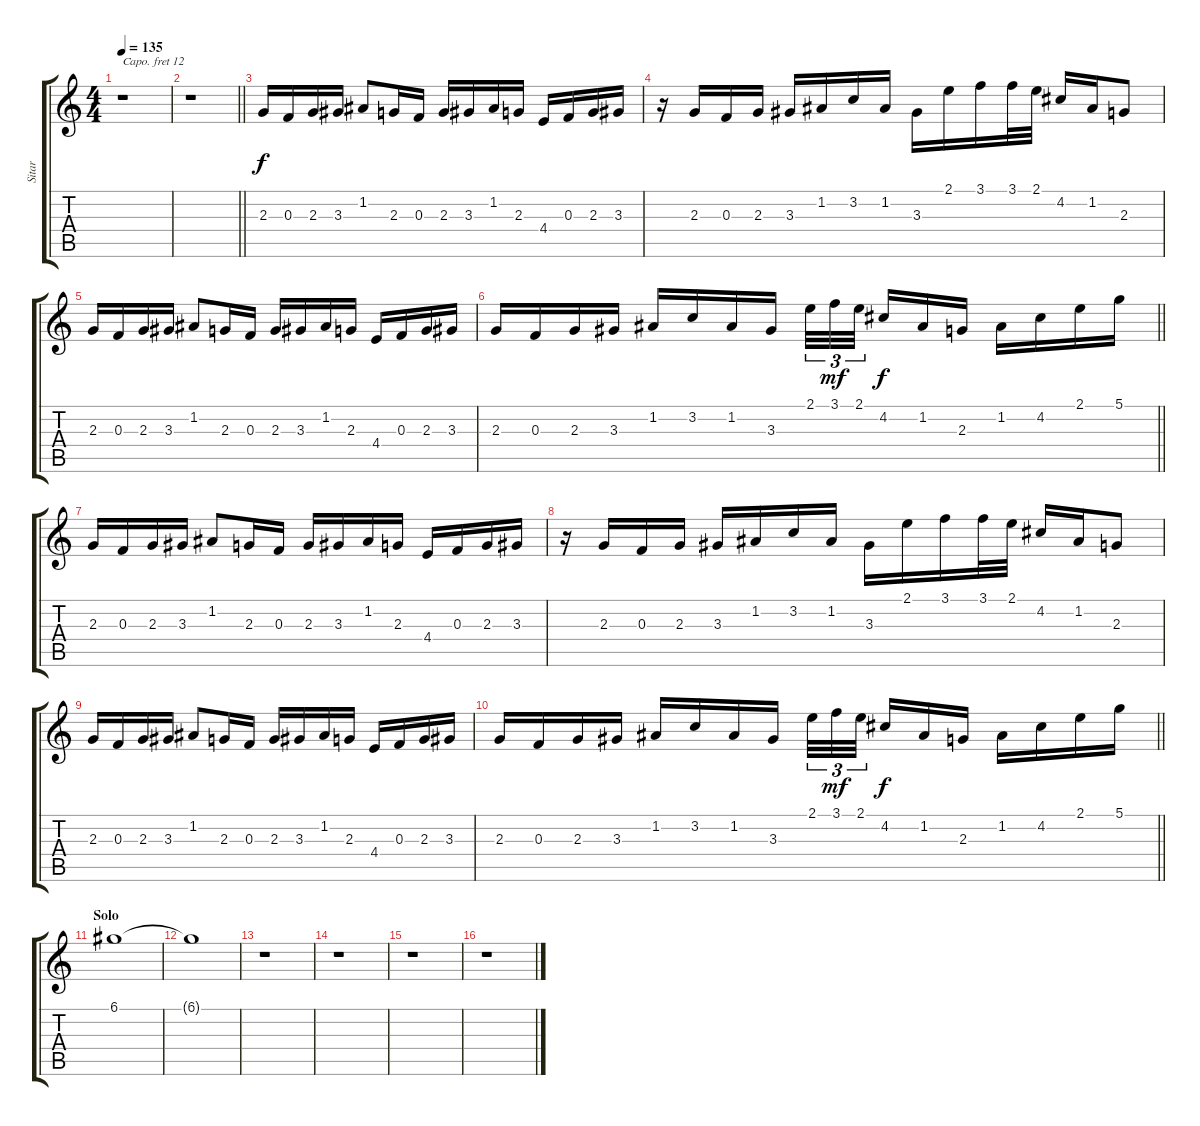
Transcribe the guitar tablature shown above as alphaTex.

\track ("Sitar" "Sitar") {instrument sitar}
\staff {score tabs}
\capo 12
\tuning (D4 A3 F3 C3 G2 C2) {hide}
\ts (4 4)
\tempo 135
\clef g2
\ks c
r.1{dy f} |
\barLineRight lightlight
r.1 |
2.3.16 0.3.16 2.3.16 3.3.16 1.2.8 2.3.16 0.3.16 2.3.16 3.3.16 1.2.16 2.3.16 4.4.16 0.3.16 2.3.16 3.3.16 |
r.16 2.3.16 0.3.16 2.3.16 3.3.16 1.2.16 3.2.16 1.2.16 3.3.16 2.1.16 3.1.16 3.1.32 2.1.32 4.2.16 1.2.16 2.3.8 |
2.3.16 0.3.16 2.3.16 3.3.16 1.2.8 2.3.16 0.3.16 2.3.16 3.3.16 1.2.16 2.3.16 4.4.16 0.3.16 2.3.16 3.3.16 |
\barLineRight lightlight
2.3.16 0.3.16 2.3.16 3.3.16 1.2.16 3.2.16 1.2.16 3.3.16 2.1.32{tu (3 2)} 3.1.32{tu (3 2) dy mf} 2.1.32{tu (3 2) beam splitsecondary} 4.2.16{dy f} 1.2.16 2.3.16 1.2.16 4.2.16 2.1.16 5.1.16 |
2.3.16 0.3.16 2.3.16 3.3.16 1.2.8 2.3.16 0.3.16 2.3.16 3.3.16 1.2.16 2.3.16 4.4.16 0.3.16 2.3.16 3.3.16 |
r.16 2.3.16 0.3.16 2.3.16 3.3.16 1.2.16 3.2.16 1.2.16 3.3.16 2.1.16 3.1.16 3.1.32 2.1.32 4.2.16 1.2.16 2.3.8 |
2.3.16 0.3.16 2.3.16 3.3.16 1.2.8 2.3.16 0.3.16 2.3.16 3.3.16 1.2.16 2.3.16 4.4.16 0.3.16 2.3.16 3.3.16 |
\barLineRight lightlight
2.3.16 0.3.16 2.3.16 3.3.16 1.2.16 3.2.16 1.2.16 3.3.16 2.1.32{tu (3 2)} 3.1.32{tu (3 2) dy mf} 2.1.32{tu (3 2) beam splitsecondary} 4.2.16{dy f} 1.2.16 2.3.16 1.2.16 4.2.16 2.1.16 5.1.16 |
\section ("" "Solo")
6.1.1 |
6.1{t}.1 |
r.1 |
r.1 |
r.1 |
r.1
